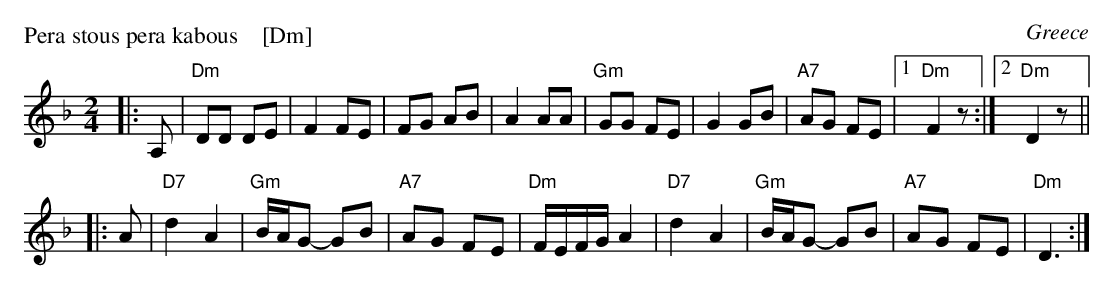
X:1
P: Pera stous pera kabous    [Dm]
O: Greece
M: 2/4
L: 1/8
K: Dm
|: A, |\
"Dm"DD DE | F2 FE | FG AB | A2 AA |\
"Gm"GG FE | G2 GB | "A7"AG FE |1 "Dm"F2 z :|2 "Dm"D2 z ||
|: A |\
"D7"d2 A2 | "Gm"B/A/G- GB | "A7"AG  FE | "Dm"F/E/F/G/ A2 |\
"D7"d2 A2 | "Gm"B/A/G- GB | "A7"AG  FE | "Dm"D3 :|
